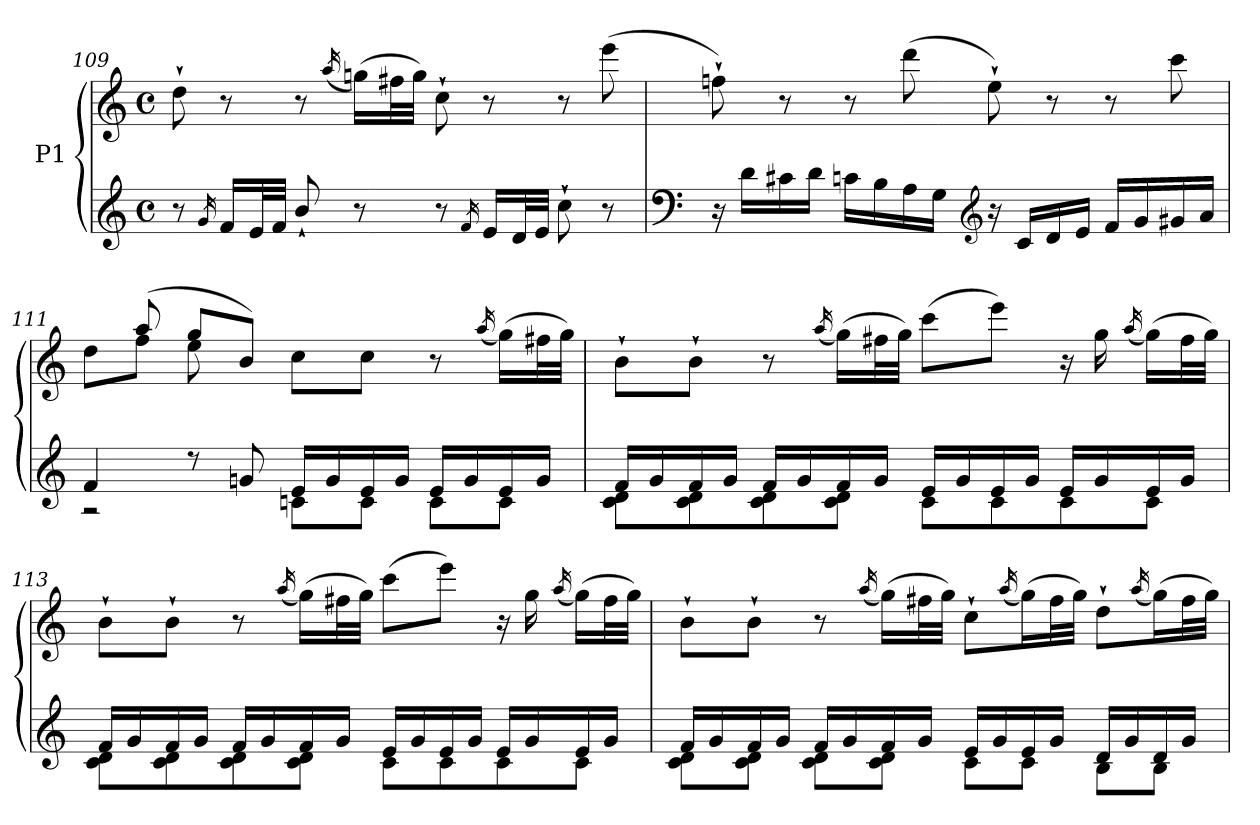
**kern	**kern
*part1	*part1
*staff2	*staff1
*I"P1	*
!!LO:LB:g=z
*clefG2	*clefG2
*k[]	*k[]
*M4/4	*M4/4
*met(c)	*met(c)
=109	=109
8r	8dd`\
16qg/	.
16f/LL	8r
32e/L	.
32f/JJJ	.
8b`/	8r
.	(16qaa/
8r	(16ggn\LL)
.	32ff#X\L
.	32gg\JJJ)
8r	8cc`\
16qf/	.
16e/LL	8r
32d/L	.
32e/JJJ	.
8cc`\	8r
8r	(8eee\
=110	=110
*clefF4	*
16r	8ffn`\)
16d\LL	.
16c#X\	8r
16d\JJ	.
16cn\LL	8r
16B\	.
16A\	(8ddd\
16G\JJ	.
*clefG2	*
16r	8ee`\)
16c/LL	.
16d/	8r
16e/JJ	.
16f/LL	8r
16g/	.
16g#X/	(8ccc\
16a/JJ	.
=111	=111
*^	*^
4f/	2r	8ryy)	8dd\L
.	.	(8aa/	8ff\J
8r	.	8gg/L	8ee\
8gn/	.	8b/J)	2ryy
16e/LL	8cn\L	8cc\L	.
16g/	.	.	.
16e/	8c\J	8cc\J	.
16g/JJ	.	.	.
16e/LL	8c\L	8r	.
16g/	.	.	.
.	.	(16qaa/	.
16e/	8c\J	(16gg\LL)	8ryy
16g/JJ	.	32ff#X\L	.
.	.	32gg\JJJ)	.
*	*	*v	*v
!!LO:LB:g=z
=112	=112	=112
16f/LL	8c\ 8d\L	8b`\L
16g/	.	.
16f/	8c\ 8d\	8b`\J
16g/JJ	.	.
16f/LL	8c\ 8d\	8r
16g/	.	.
.	.	(16qaa/
16f/	8c\ 8d\J	(16gg\LL)
16g/JJ	.	32ff#X\L
.	.	32gg\JJJ)
16e/LL	8c\L	(8ccc\L
16g/	.	.
16e/	8c\	8eee\J)
16g/JJ	.	.
16e/LL	8c\	16r
16g/	.	16gg\
.	.	(16qaa/
16e/	8c\J	(16gg\LL)
16g/JJ	.	32ff#\L
.	.	32gg\JJJ)
=113	=113	=113
16f/LL	8c\ 8d\L	8b`\L
16g/	.	.
16f/	8c\ 8d\	8b`\J
16g/JJ	.	.
16f/LL	8c\ 8d\	8r
16g/	.	.
.	.	(16qaa/
16f/	8c\ 8d\J	(16gg\LL)
16g/JJ	.	32ff#X\L
.	.	32gg\JJJ)
16e/LL	8c\L	(8ccc\L
16g/	.	.
16e/	8c\	8eee\J)
16g/JJ	.	.
16e/LL	8c\	16r
16g/	.	16gg\
.	.	(16qaa/
16e/	8c\J	(16gg\LL)
16g/JJ	.	32ff#\L
.	.	32gg\JJJ)
=114	=114	=114
16f/LL	8c\ 8d\L	8b`\L
16g/	.	.
16f/	8c\ 8d\J	8b`\J
16g/JJ	.	.
16f/LL	8c\ 8d\L	8r
16g/	.	.
.	.	(16qaa/
16f/	8c\ 8d\J	(16gg\LL)
16g/JJ	.	32ff#X\L
.	.	32gg\JJJ)
16e/LL	8c\L	8cc`\L
16g/	.	.
.	.	(16qaa/
16e/	8c\J	(16gg\L)
16g/JJ	.	32ff#\L
.	.	32gg\JJJ)
16d/LL	8B\L	8dd`\L
16g/	.	.
.	.	(16qaa/
16d/	8B\J	(16gg\L)
16g/JJ	.	32ff#\L
.	.	32gg\JJJ)
*v	*v	*
=	=
*-	*-
